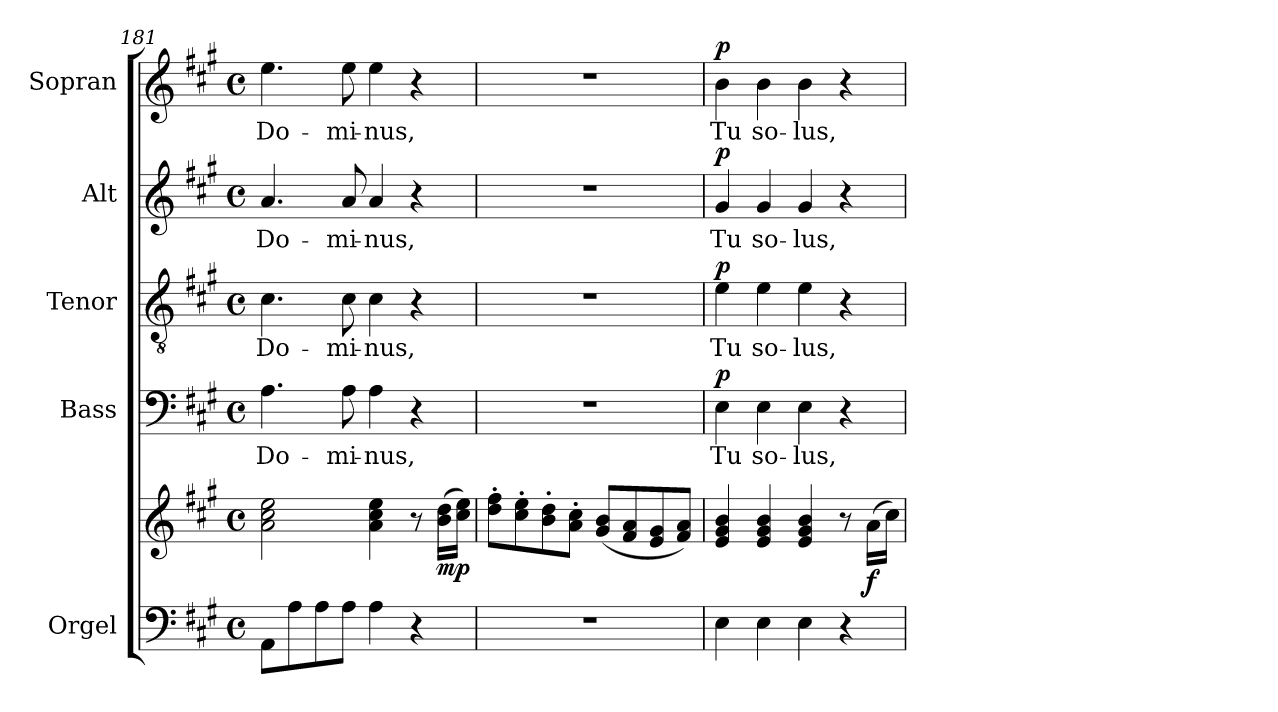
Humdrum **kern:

**kern	**kern	**dynam	**kern	**text	**dynam	**kern	**text	**dynam	**kern	**text	**dynam	**kern	**text	**dynam
*part5	*part5	*part5	*part4	*part4	*part4	*part3	*part3	*part3	*part2	*part2	*part2	*part1	*part1	*part1
*staff6	*staff5	*staff5/6	*staff4	*staff4	*staff4	*staff3	*staff3	*staff3	*staff2	*staff2	*staff2	*staff1	*staff1	*staff1
*I"Orgel	*	*	*I"Bass	*	*	*I"Tenor	*	*	*I"Alt	*	*	*I"Sopran	*	*
*I'Org.	*	*	*I'B.	*	*	*I'T.	*	*	*I'A.	*	*	*I'S.	*	*
!!LO:PB:g=z
*clefF4	*clefG2	*	*clefF4	*	*	*clefGv2	*	*	*clefG2	*	*	*clefG2	*	*
*k[f#c#g#]	*k[f#c#g#]	*	*k[f#c#g#]	*	*	*k[f#c#g#]	*	*	*k[f#c#g#]	*	*	*k[f#c#g#]	*	*
*A:	*A:	*	*A:	*	*	*A:	*	*	*A:	*	*	*A:	*	*
*M4/4	*M4/4	*	*M4/4	*	*	*M4/4	*	*	*M4/4	*	*	*M4/4	*	*
*met(c)	*met(c)	*	*met(c)	*	*	*met(c)	*	*	*met(c)	*	*	*met(c)	*	*
=181	=181	=181	=181	=181	=181	=181	=181	=181	=181	=181	=181	=181	=181	=181
!	!	!	!	!LO:LY:b	!	!	!LO:LY:b	!	!	!LO:LY:b	!	!	!LO:LY:b	!
8AA\L	2a\ 2cc#\ 2ee\	.	4.A\	Do-	.	4.c#\	Do-	.	4.a/	Do-	.	4.ee\	Do-	.
8A\	.	.	.	.	.	.	.	.	.	.	.	.	.	.
8A\	.	.	.	.	.	.	.	.	.	.	.	.	.	.
!	!	!	!	!LO:LY:b	!	!	!LO:LY:b	!	!	!LO:LY:b	!	!	!LO:LY:b	!
8A\J	.	.	8A\	-mi-	.	8c#\	-mi-	.	8a/	-mi-	.	8ee\	-mi-	.
!	!	!	!	!LO:LY:b	!	!	!LO:LY:b	!	!	!LO:LY:b	!	!	!LO:LY:b	!
4A\	4a\ 4cc#\ 4ee\	.	4A\	-nus,	.	4c#\	-nus,	.	4a/	-nus,	.	4ee\	-nus,	.
4r	8r	.	4r	.	.	4r	.	.	4r	.	.	4r	.	.
!	!	!LO:DY:b	!	!	!	!	!	!	!	!	!	!	!	!
.	(>16b\ 16dd\LL	mp	.	.	.	.	.	.	.	.	.	.	.	.
.	16cc#\ 16ee\JJ)	.	.	.	.	.	.	.	.	.	.	.	.	.
=182	=182	=182	=182	=182	=182	=182	=182	=182	=182	=182	=182	=182	=182	=182
1r	8dd\'> 8ff#\'>L	.	1r	.	.	1r	.	.	1r	.	.	1r	.	.
.	8cc#\'> 8ee\'>	.	.	.	.	.	.	.	.	.	.	.	.	.
.	8b\'> 8dd\'>	.	.	.	.	.	.	.	.	.	.	.	.	.
.	8a\'> 8cc#\'>J	.	.	.	.	.	.	.	.	.	.	.	.	.
.	(<8g#/ 8b/L	.	.	.	.	.	.	.	.	.	.	.	.	.
.	8f#/ 8a/	.	.	.	.	.	.	.	.	.	.	.	.	.
.	8e/ 8g#/	.	.	.	.	.	.	.	.	.	.	.	.	.
.	8f#/ 8a/J)	.	.	.	.	.	.	.	.	.	.	.	.	.
=183	=183	=183	=183	=183	=183	=183	=183	=183	=183	=183	=183	=183	=183	=183
!	!	!	!	!LO:LY:b	!LO:DY:a	!	!LO:LY:b	!LO:DY:a	!	!LO:LY:b	!LO:DY:a	!	!LO:LY:b	!LO:DY:a
4E\	4e/ 4g#/ 4b/	.	4E\	Tu	p	4e\	Tu	p	4g#/	Tu	p	4b\	Tu	p
!	!	!	!	!LO:LY:b	!	!	!LO:LY:b	!	!	!LO:LY:b	!	!	!LO:LY:b	!
4E\	4e/ 4g#/ 4b/	.	4E\	so-	.	4e\	so-	.	4g#/	so-	.	4b\	so-	.
!	!	!	!	!LO:LY:b	!	!	!LO:LY:b	!	!	!LO:LY:b	!	!	!LO:LY:b	!
4E\	4e/ 4g#/ 4b/	.	4E\	-lus,	.	4e\	-lus,	.	4g#/	-lus,	.	4b\	-lus,	.
4r	8r	.	4r	.	.	4r	.	.	4r	.	.	4r	.	.
!	!	!LO:DY:b	!	!	!	!	!	!	!	!	!	!	!	!
.	(>16a\LL	f	.	.	.	.	.	.	.	.	.	.	.	.
.	16cc#\JJ)	.	.	.	.	.	.	.	.	.	.	.	.	.
=	=	=	=	=	=	=	=	=	=	=	=	=	=	=
*-	*-	*-	*-	*-	*-	*-	*-	*-	*-	*-	*-	*-	*-	*-
